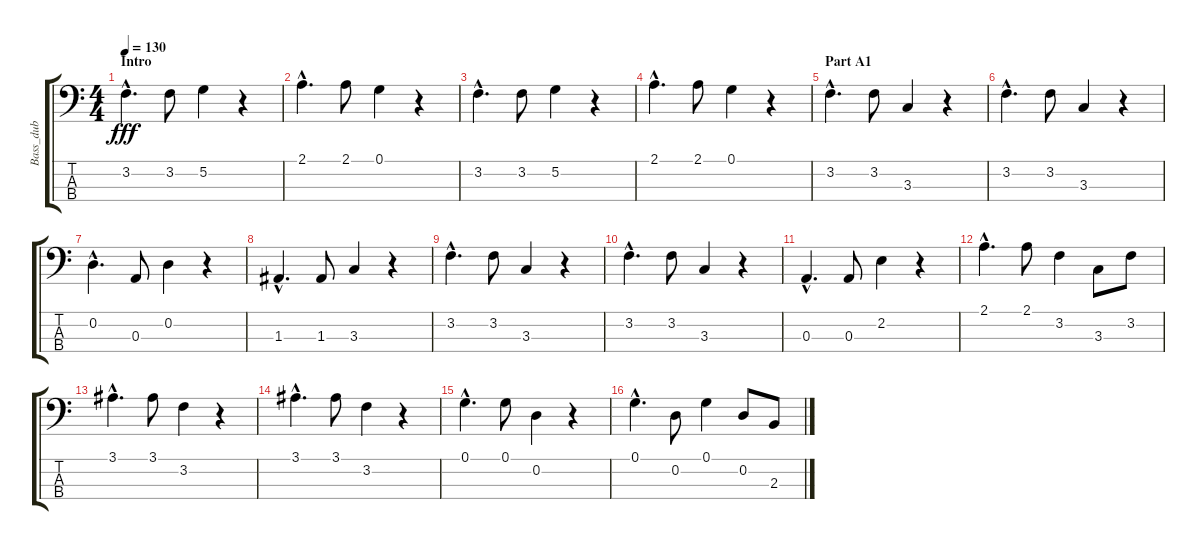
\track ("Bass_dub" "Bass_dub") {instrument acousticbass}
\staff {score tabs}
\tuning (G2 D2 A1 E1) {hide}
\ts (4 4)
\section ("" "Intro")
\tempo 130
\clef f4
\ks c
3.2{hac}.4{d dy fff instrument acousticbass} 3.2.8 5.2.4 r.4 |
2.1{hac}.4{d} 2.1.8 0.1.4 r.4 |
3.2{hac}.4{d} 3.2.8 5.2.4 r.4 |
2.1{hac}.4{d} 2.1.8 0.1.4 r.4 |
\section ("" "Part A1")
3.2{hac}.4{d} 3.2.8 3.3.4 r.4 |
3.2{hac}.4{d} 3.2.8 3.3.4 r.4 |
0.2{hac}.4{d} 0.3.8 0.2.4 r.4 |
1.3{hac}.4{d} 1.3.8 3.3.4 r.4 |
3.2{hac}.4{d} 3.2.8 3.3.4 r.4 |
3.2{hac}.4{d} 3.2.8 3.3.4 r.4 |
0.3{hac}.4{d} 0.3.8 2.2.4 r.4 |
2.1{hac}.4{d} 2.1.8 3.2.4 3.3.8 3.2.8 |
3.1{hac}.4{d} 3.1.8 3.2.4 r.4 |
3.1{hac}.4{d} 3.1.8 3.2.4 r.4 |
0.1{hac}.4{d} 0.1.8 0.2.4 r.4 |
0.1{hac}.4{d} 0.2.8 0.1.4 0.2.8 2.3.8
